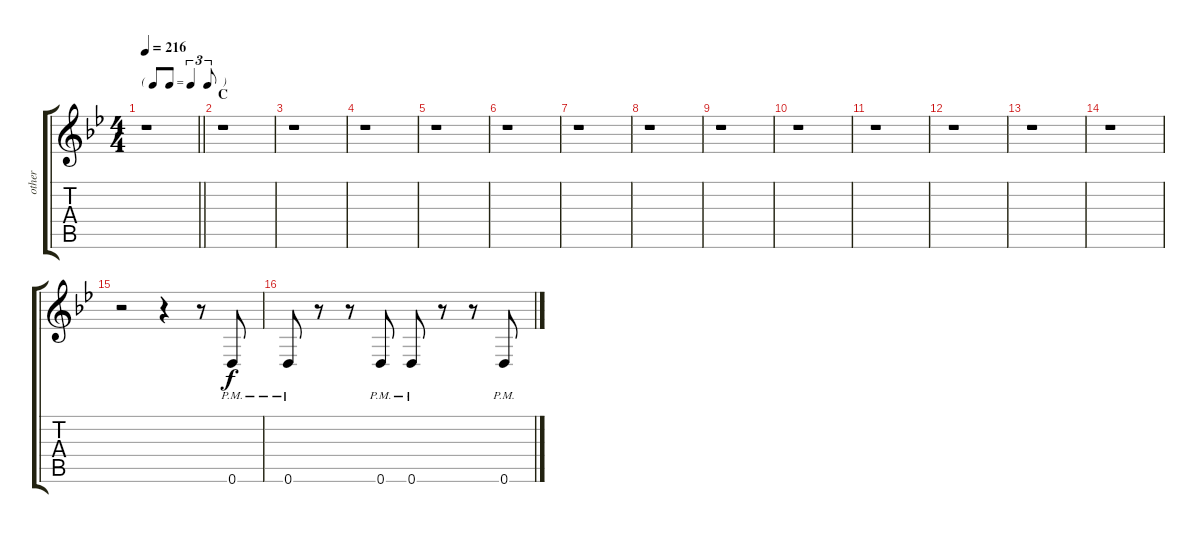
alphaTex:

\track ("other" "other") {instrument electricguitarmuted}
\staff {score tabs}
\tuning (E4 B3 G3 D3 A2 D2) {hide}
\ts (4 4)
\tf triplet8th
\tempo 216
\clef g2
\barLineRight lightlight
\ks bb
r.1{dy f} |
\section ("" "C")
r.1 |
r.1 |
r.1 |
r.1 |
r.1 |
r.1 |
r.1 |
r.1 |
r.1 |
r.1 |
r.1 |
r.1 |
r.1 |
r.2 r.4 r.8 0.6{pm}.8 |
0.6{pm}.8 r.8 r.8 0.6{pm}.8 0.6{pm}.8 r.8 r.8 0.6{pm}.8
